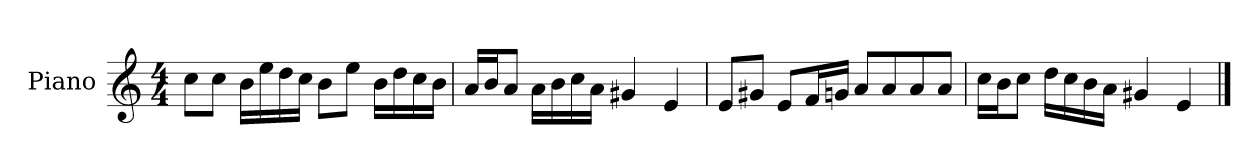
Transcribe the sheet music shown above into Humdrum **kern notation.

**kern
*part1
*staff1
*I"Piano
*I'P-no
*clefG2
*k[]
*M4/4
*MM90
=1
8cc\L
8cc\J
16b\LL
16ee\
16dd\
16cc\JJ
8b\L
8ee\J
16b\LL
16dd\
16cc\
16b\JJ
=2
16a/LL
16b/J
8a/J
16a\LL
16b\
16cc\
16a\JJ
4g#X/
4e/
=3
8e/L
8g#X/J
8e/L
16f/L
16gn/JJ
8a/L
8a/
8a/
8a/J
=4
16cc\LL
16b\J
8cc\J
16dd\LL
16cc\
16b\
16a\JJ
4g#X/
4e/
==
*-
